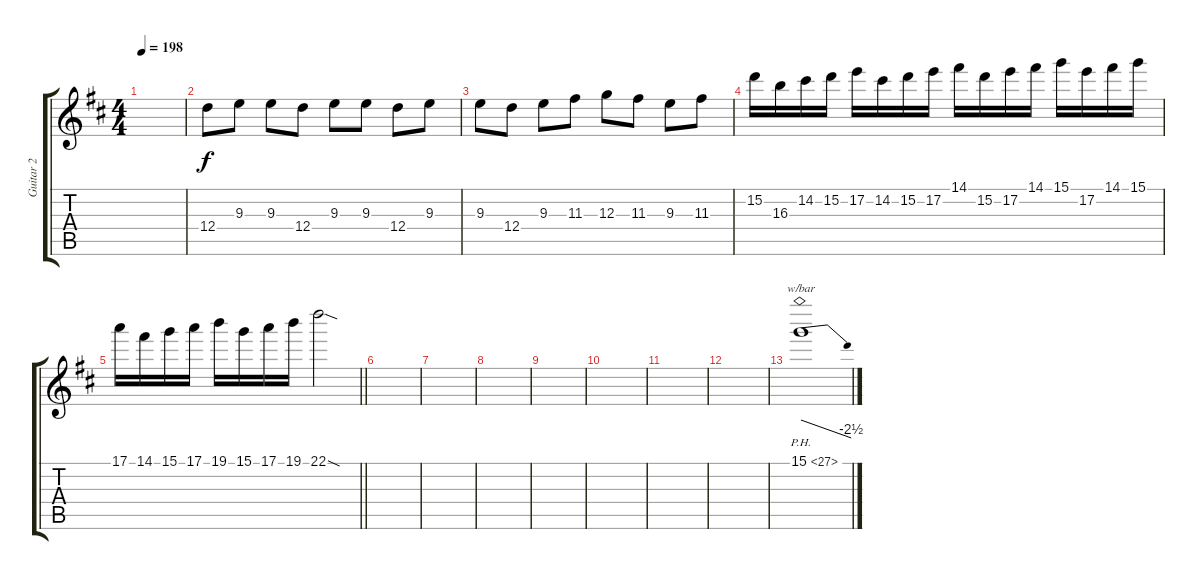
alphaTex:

\track ("Guitar 2" "Guitar 2") {instrument distortionguitar}
\staff {score tabs}
\tuning (E4 B3 G3 D3 A2 E2) {hide}
\ts (4 4)
\tempo 198
\clef g2
\ks bminor
|
12.4.8 9.3.8 9.3.8 12.4.8 9.3.8 9.3.8 12.4.8 9.3.8 |
9.3.8 12.4.8 9.3.8 11.3.8 12.3.8 11.3.8 9.3.8 11.3.8 |
15.2.16 16.3.16 14.2.16 15.2.16 17.2.16 14.2.16 15.2.16 17.2.16 14.1.16 15.2.16 17.2.16 14.1.16 15.1.16 17.2.16 14.1.16 15.1.16 |
\barLineRight lightlight
17.1.16 14.1.16 15.1.16 17.1.16 19.1.16 15.1.16 17.1.16 19.1.16 22.1{sod}.2 |
|
|
|
|
|
|
|
15.1{ph 12}.1{tbe (dive default 0 0 60 -10)}
